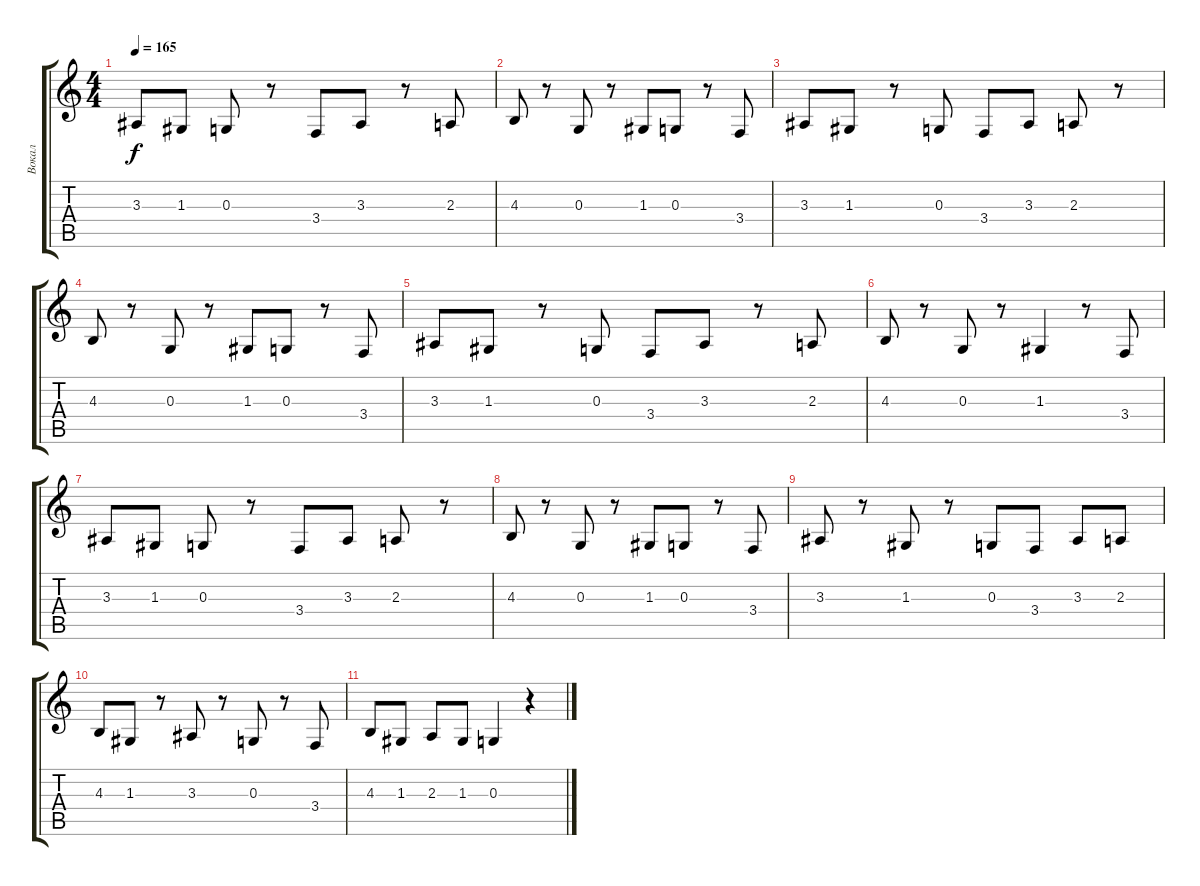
\track ("Вокал" "Вокал") {instrument tenorsax}
\staff {score tabs}
\tuning (E4 B3 G3 D3 A2 E2) {hide}
\ts (4 4)
\tempo 165
\clef g2
\ks c
3.3.8{dy f} 1.3.8 0.3.8 r.8 3.4.8 3.3.8 r.8 2.3.8 |
4.3.8 r.8 0.3.8 r.8 1.3.8 0.3.8 r.8 3.4.8 |
3.3.8 1.3.8 r.8 0.3.8 3.4.8 3.3.8 2.3.8 r.8 |
4.3.8 r.8 0.3.8 r.8 1.3.8 0.3.8 r.8 3.4.8 |
3.3.8 1.3.8 r.8 0.3.8 3.4.8 3.3.8 r.8 2.3.8 |
4.3.8 r.8 0.3.8 r.8 1.3.4 r.8 3.4.8 |
3.3.8 1.3.8 0.3.8 r.8 3.4.8 3.3.8 2.3.8 r.8 |
4.3.8 r.8 0.3.8 r.8 1.3.8 0.3.8 r.8 3.4.8 |
3.3.8 r.8 1.3.8 r.8 0.3.8 3.4.8 3.3.8 2.3.8 |
4.3.8 1.3.8 r.8 3.3.8 r.8 0.3.8 r.8 3.4.8 |
4.3.8 1.3.8 2.3.8 1.3.8 0.3.4 r.4
